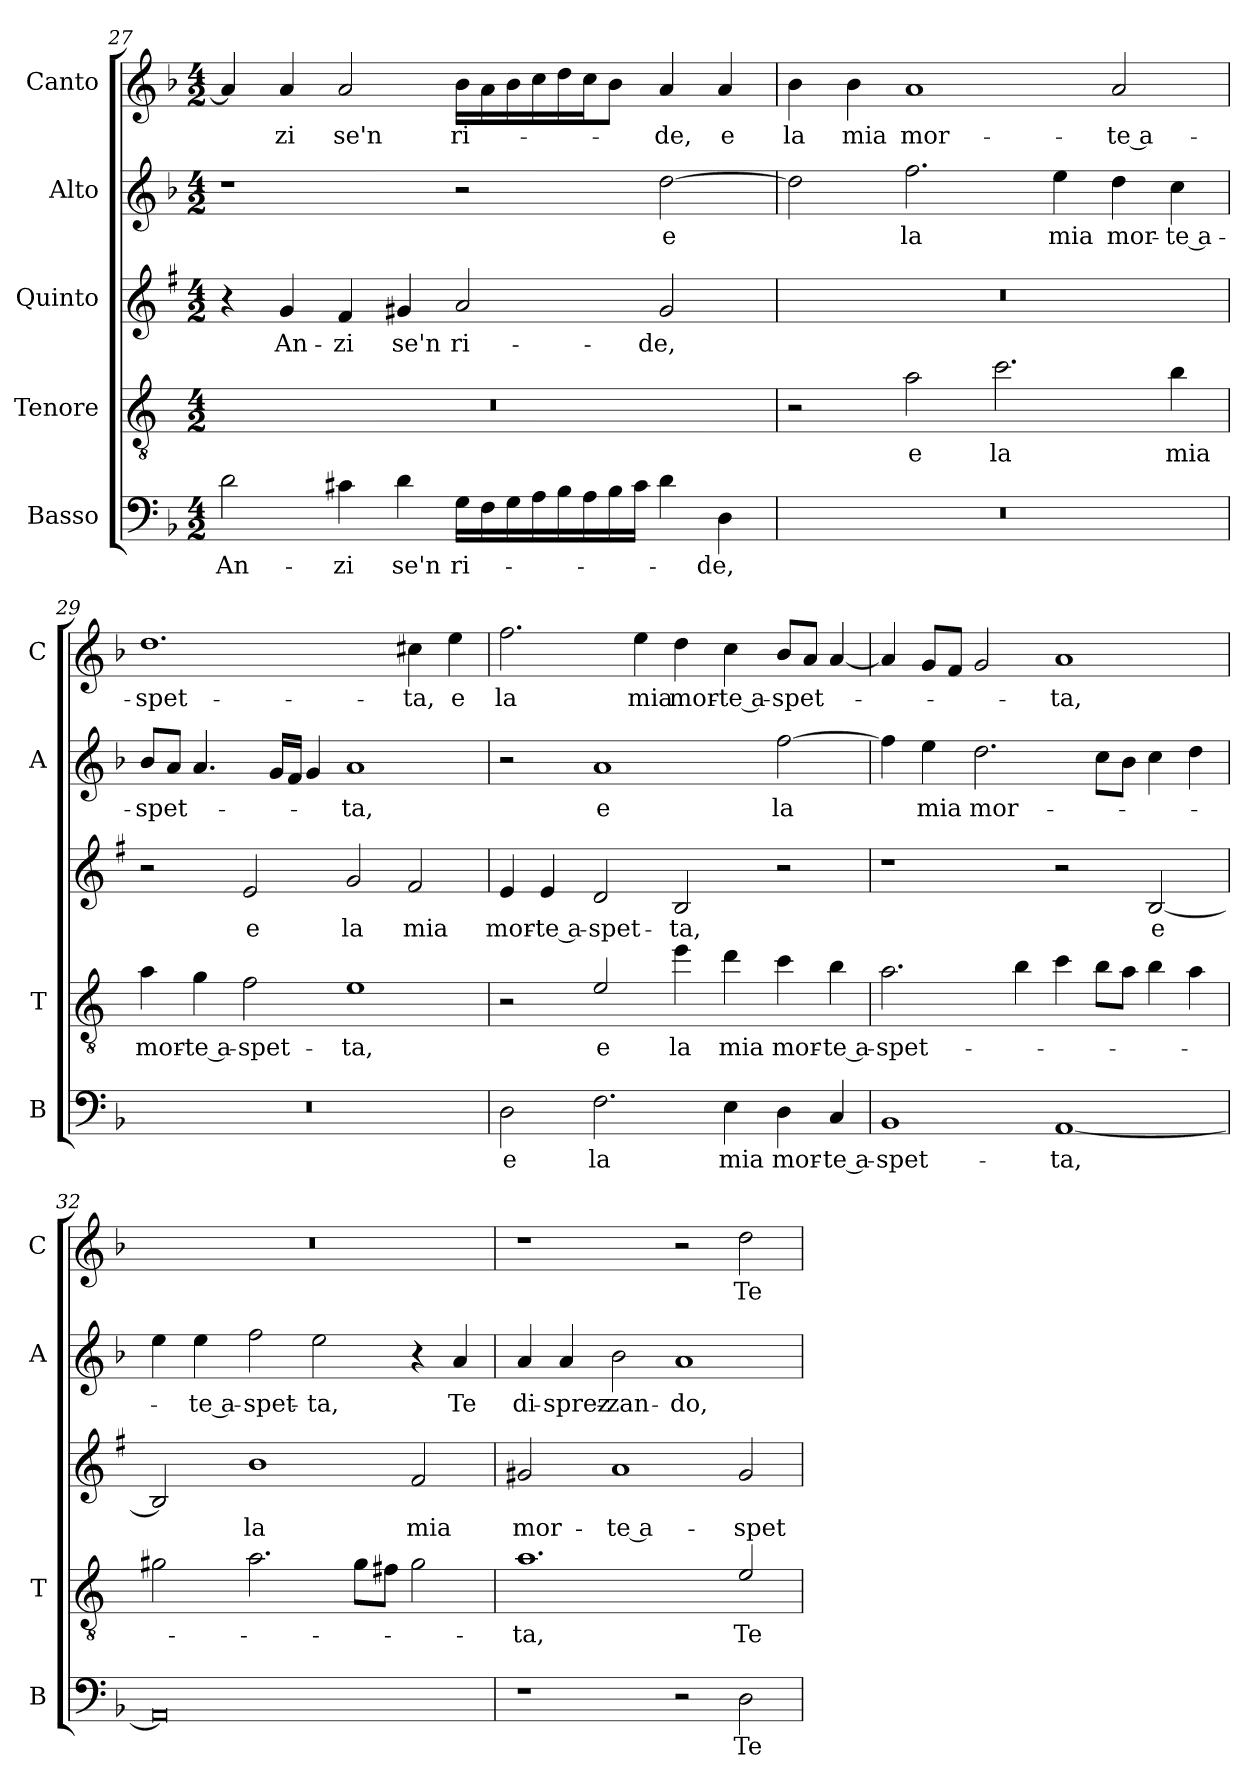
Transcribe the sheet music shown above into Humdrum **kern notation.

**kern	**text	**kern	**text	**kern	**text	**kern	**text	**kern	**text
*part5	*part5	*part4	*part4	*part3	*part3	*part2	*part2	*part1	*part1
*staff5	*staff5	*staff4	*staff4	*staff3	*staff3	*staff2	*staff2	*staff1	*staff1
*I"Basso	*	*I"Tenore	*	*I"Quinto	*	*I"Alto	*	*I"Canto	*
*I'B	*	*I'T	*	*	*	*I'A	*	*I'C	*
*clefF4	*	*clefGv2	*	*clefG2	*	*clefG2	*	*clefG2	*
*	*	*ITrd4c7	*	*ITrd1c2	*	*	*	*	*
*k[b-]	*	*k[b-]	*	*k[b-]	*	*k[b-]	*	*k[b-]	*
*F:	*	*F:	*	*F:	*	*F:	*	*F:	*
*M4/2	*	*M4/2	*	*M4/2	*	*M4/2	*	*M4/2	*
=27	=27	=27	=27	=27	=27	=27	=27	=27	=27
!	!LO:LY:b	!	!	!	!	!	!	!	!
2d\	An-	0r	.	4r	.	1r	.	4a/]	.
!	!	!	!	!	!LO:LY:b	!	!	!	!LO:LY:b
.	.	.	.	4f/	An-	.	.	4a/	-zi
!	!LO:LY:b	!	!	!	!LO:LY:b	!	!	!	!LO:LY:b
4c#X\	-zi	.	.	4e/	-zi	.	.	2a/	se'n
!	!LO:LY:b	!	!	!	!LO:LY:b	!	!	!	!
4d\	se'n	.	.	4f#X/	se'n	.	.	.	.
!	!LO:LY:b	!	!	!	!LO:LY:b	!	!	!	!LO:LY:b
16G\LL	ri-	.	.	2g/	ri-	2r	.	16b-\LL	ri-
16F\	.	.	.	.	.	.	.	16a\	.
16G\	.	.	.	.	.	.	.	16b-\	.
16A\	.	.	.	.	.	.	.	16cc\	.
16B-\	.	.	.	.	.	.	.	16dd\	.
16A\	.	.	.	.	.	.	.	16cc\J	.
16B-\	.	.	.	.	.	.	.	8b-\J	.
16c#\JJ	.	.	.	.	.	.	.	.	.
!	!	!	!	!	!LO:LY:b	!	!LO:LY:b	!	!LO:LY:b
4d\	.	.	.	2f#/	-de,	[2dd\	e	4a/	-de,
!	!LO:LY:b	!	!	!	!	!	!	!	!LO:LY:b
4D\	-de,	.	.	.	.	.	.	4a/	e
!!LO:PB:g=z
=28	=28	=28	=28	=28	=28	=28	=28	=28	=28
!	!	!	!	!	!	!	!	!	!LO:LY:b
0r	.	2r	.	0r	.	2dd\]	.	4b-\	la
!	!	!	!	!	!	!	!	!	!LO:LY:b
.	.	.	.	.	.	.	.	4b-\	mia
!	!	!	!LO:LY:b	!	!	!	!LO:LY:b	!	!LO:LY:b
.	.	2d\	e	.	.	2.ff\	la	1a	mor-
!	!	!	!LO:LY:b	!	!	!	!	!	!
.	.	2.f\	la	.	.	.	.	.	.
!	!	!	!	!	!	!	!LO:LY:b	!	!
.	.	.	.	.	.	4ee\	mia	.	.
!	!	!	!	!	!	!	!LO:LY:b	!	!LO:LY:b
.	.	.	.	.	.	4dd\	mor-	2a/	-te a-
!	!	!	!LO:LY:b	!	!	!	!LO:LY:b	!	!
.	.	4e\	mia	.	.	4cc\	-te a-	.	.
=29	=29	=29	=29	=29	=29	=29	=29	=29	=29
!	!	!	!LO:LY:b	!	!	!	!LO:LY:b	!	!LO:LY:b
0r	.	4d\	mor-	2r	.	8b-/L	-spet-	1.dd	-spet-
.	.	.	.	.	.	8a/J	.	.	.
!	!	!	!LO:LY:b	!	!	!	!	!	!
.	.	4c\	-te a-	.	.	4.a/	.	.	.
!	!	!	!LO:LY:b	!	!LO:LY:b	!	!	!	!
.	.	2B-\	-spet-	2d/	e	.	.	.	.
.	.	.	.	.	.	16g/LL	.	.	.
.	.	.	.	.	.	16f/JJ	.	.	.
.	.	.	.	.	.	4g/	.	.	.
!	!	!	!LO:LY:b	!	!LO:LY:b	!	!LO:LY:b	!	!
.	.	1A	-ta,	2f/	la	1a	-ta,	.	.
!	!	!	!	!	!LO:LY:b	!	!	!	!LO:LY:b
.	.	.	.	2e/	mia	.	.	4cc#X\	-ta,
!	!	!	!	!	!	!	!	!	!LO:LY:b
.	.	.	.	.	.	.	.	4ee\	e
=30	=30	=30	=30	=30	=30	=30	=30	=30	=30
!	!LO:LY:b	!	!	!	!LO:LY:b	!	!	!	!LO:LY:b
2D\	e	2r	.	4d/	mor-	2r	.	2.ff\	la
!	!	!	!	!	!LO:LY:b	!	!	!	!
.	.	.	.	4d/	-te a-	.	.	.	.
!	!LO:LY:b	!	!LO:LY:b	!	!LO:LY:b	!	!LO:LY:b	!	!
2.F\	la	2A/	e	2c/	-spet-	1a	e	.	.
!	!	!	!	!	!	!	!	!	!LO:LY:b
.	.	.	.	.	.	.	.	4ee\	mia
!	!	!	!LO:LY:b	!	!LO:LY:b	!	!	!	!LO:LY:b
.	.	4a\	la	2A/	-ta,	.	.	4dd\	mor-
!	!LO:LY:b	!	!LO:LY:b	!	!	!	!	!	!LO:LY:b
4E\	mia	4g\	mia	.	.	.	.	4cc\	-te a-
!	!LO:LY:b	!	!LO:LY:b	!	!	!	!LO:LY:b	!	!LO:LY:b
4D\	mor-	4f\	mor-	2r	.	[2ff\	la	8b-/L	-spet-
.	.	.	.	.	.	.	.	8a/J	.
!	!LO:LY:b	!	!LO:LY:b	!	!	!	!	!	!
4C/	-te a-	4e\	-te a-	.	.	.	.	[4a/	.
!!LO:LB:g=z
=31	=31	=31	=31	=31	=31	=31	=31	=31	=31
!	!LO:LY:b	!	!LO:LY:b	!	!	!	!	!	!
1BB-	-spet-	2.d\	-spet-	1r	.	4ff\]	.	4a/]	.
!	!	!	!	!	!	!	!LO:LY:b	!	!
.	.	.	.	.	.	4ee\	mia	8g/L	.
.	.	.	.	.	.	.	.	8f/J	.
!	!	!	!	!	!	!	!LO:LY:b	!	!
.	.	.	.	.	.	2.dd\	mor-	2g/	.
.	.	4e\	.	.	.	.	.	.	.
!	!LO:LY:b	!	!	!	!	!	!	!	!LO:LY:b
[1AA	-ta,	4f\	.	2r	.	.	.	1a	-ta,
.	.	8e\L	.	.	.	8cc\L	.	.	.
.	.	8d\J	.	.	.	8b-\J	.	.	.
!	!	!	!	!	!LO:LY:b	!	!	!	!
.	.	4e\	.	[2A/	e	4cc\	.	.	.
.	.	4d\	.	.	.	4dd\	.	.	.
=32	=32	=32	=32	=32	=32	=32	=32	=32	=32
0AA]	.	2c#X\	.	2A/]	.	4ee\	.	0r	.
!	!	!	!	!	!	!	!LO:LY:b	!	!
.	.	.	.	.	.	4ee\	-te a-	.	.
!	!	!	!	!	!LO:LY:b	!	!LO:LY:b	!	!
.	.	2.d\	.	1a	la	2ff\	-spet-	.	.
!	!	!	!	!	!	!	!LO:LY:b	!	!
.	.	.	.	.	.	2ee\	-ta,	.	.
.	.	8c#\L	.	.	.	.	.	.	.
.	.	8Bn\J	.	.	.	.	.	.	.
!	!	!	!	!	!LO:LY:b	!	!	!	!
.	.	2c#\	.	2e/	mia	4r	.	.	.
!	!	!	!	!	!	!	!LO:LY:b	!	!
.	.	.	.	.	.	4a/	Te	.	.
=33	=33	=33	=33	=33	=33	=33	=33	=33	=33
!	!	!	!LO:LY:b	!	!LO:LY:b	!	!LO:LY:b	!	!
1r	.	1.d	-ta,	2f#X/	mor-	4a/	di-	1r	.
!	!	!	!	!	!	!	!LO:LY:b	!	!
.	.	.	.	.	.	4a/	-sprez-	.	.
!	!	!	!	!	!LO:LY:b	!	!LO:LY:b	!	!
.	.	.	.	1g	-te a-	2b-\	-zan-	.	.
!	!	!	!	!	!	!	!LO:LY:b	!	!
2r	.	.	.	.	.	1a	-do,	2r	.
!	!LO:LY:b	!	!LO:LY:b	!	!LO:LY:b	!	!	!	!LO:LY:b
2D\	Te	2A/	Te	2f#/	-spet-	.	.	2dd\	Te
=	=	=	=	=	=	=	=	=	=
*-	*-	*-	*-	*-	*-	*-	*-	*-	*-
